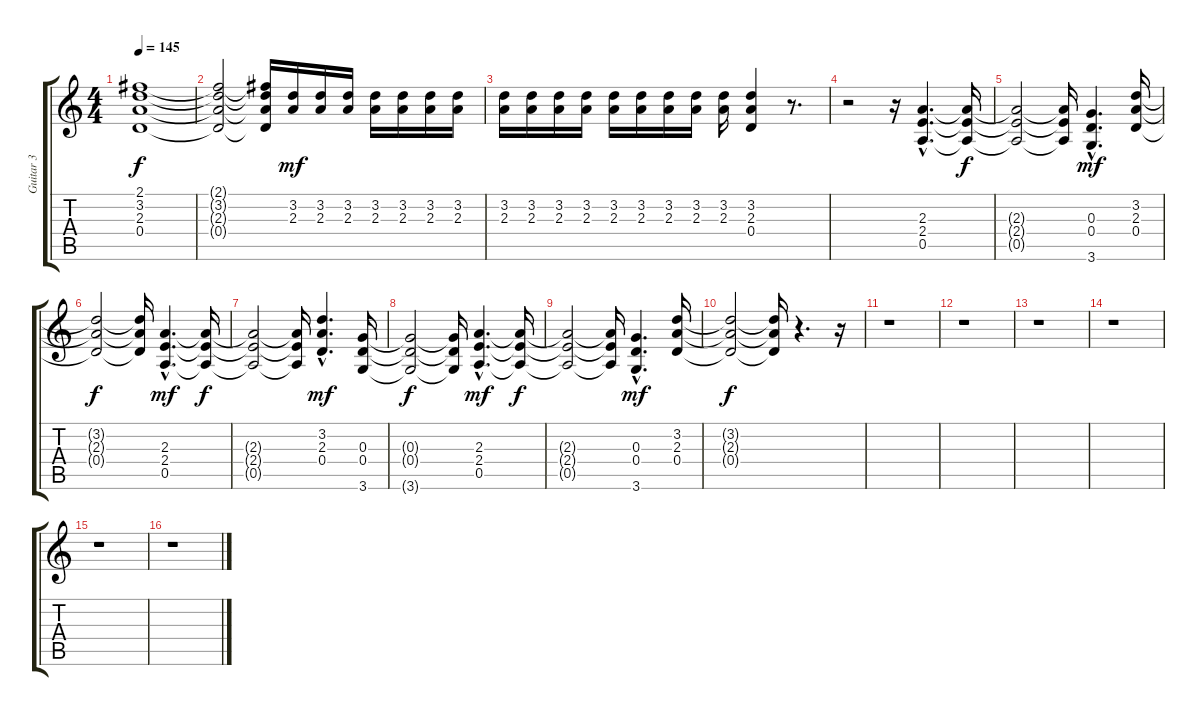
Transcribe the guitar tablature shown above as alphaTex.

\track ("Guitar 3" "Guitar 3") {instrument acousticguitarsteel}
\staff {score tabs}
\tuning (E4 B3 G3 D3 A2 E2) {hide}
\ts (4 4)
\tempo 145
\clef g2
\ks c
(2.1{t} 3.2{t} 2.3{t} 0.4{t}).1{dy f} |
(2.1{t} 3.2{t} 2.3{t} 0.4{t}).2 (2.1{t} 3.2{t} 2.3{t} 0.4{t}).16 (3.2 2.3).16{dy mf} (3.2 2.3).16 (3.2 2.3).16 (3.2 2.3).16 (3.2 2.3).16 (3.2 2.3).16 (3.2 2.3).16 |
(3.2 2.3).16 (3.2 2.3).16 (3.2 2.3).16 (3.2 2.3).16 (3.2 2.3).16 (3.2 2.3).16 (3.2 2.3).16 (3.2 2.3).16 (3.2 2.3).16 (3.2 2.3 0.4).4 r.8{d} |
r.2 r.16 (2.3{hac} 2.4{hac} 0.5{hac}).4{d} (2.3{t} 2.4{t} 0.5{t}).16{dy f} |
(2.3{t} 2.4{t} 0.5{t}).2 (2.3{t} 2.4{t} 0.5{t}).16 (0.3{hac} 0.4{hac} 3.6{hac}).4{d dy mf} (3.2 2.3 0.4).16 |
(3.2{t} 2.3{t} 0.4{t}).2{dy f} (3.2{t} 2.3{t} 0.4{t}).16 (2.3{hac} 2.4{hac} 0.5{hac}).4{d dy mf} (2.3{t} 2.4{t} 0.5{t}).16{dy f} |
(2.3{t} 2.4{t} 0.5{t}).2 (2.3{t} 2.4{t} 0.5{t}).16 (3.2{hac} 2.3{hac} 0.4{hac}).4{d dy mf} (0.3 0.4 3.6).16 |
(0.3{t} 0.4{t} 3.6{t}).2{dy f} (0.3{t} 0.4{t} 3.6{t}).16 (2.3{hac} 2.4{hac} 0.5{hac}).4{d dy mf} (2.3{t} 2.4{t} 0.5{t}).16{dy f} |
(2.3{t} 2.4{t} 0.5{t}).2 (2.3{t} 2.4{t} 0.5{t}).16 (0.3{hac} 0.4{hac} 3.6{hac}).4{d dy mf} (3.2 2.3 0.4).16 |
(3.2{t} 2.3{t} 0.4{t}).2{dy f} (3.2{t} 2.3{t} 0.4{t}).16 r.4{d} r.16 |
r.1 |
r.1 |
r.1 |
r.1 |
r.1 |
r.1
